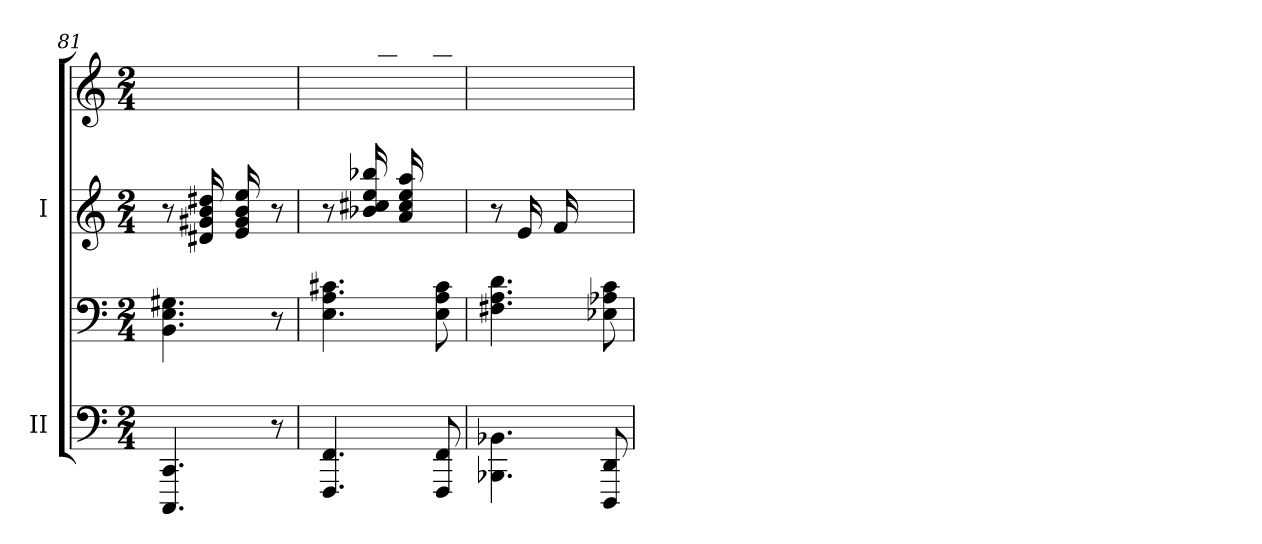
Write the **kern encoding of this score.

**kern	**kern	**kern	**kern
*part2	*part2	*part1	*part1
*staff4	*staff3	*staff2	*staff1
*I"II	*	*I"I	*
*I'II	*	*I'I	*
*clefF4	*clefF4	*clefG2	*clefG2
*k[]	*k[]	*k[]	*k[]
*M2/4	*M2/4	*M2/4	*M2/4
=81	=81	=81	=81
*	*	*	*^
4.CCC/ 4.CC/	4.BB\ 4.E\ 4.G#X\	8r	2ryy	8.ryy
.	.	16d#X/ 16g#X/ 16b/ 16dd#X/LL	.	.
*	*	*	*8va	*
.	.	16ryy	.	16dd#X\ 16gg#X\ 16bb\ 16ddd#X\JJ
*	*	*	*X8va	*
.	.	16e/ 16g#/ 16b/ 16ee/LL	.	16ryy
*	*	*	*8va	*
.	.	16ryy	.	16ee\ 16gg#\ 16bb\ 16eee\JJ
*	*	*	*X8va	*
8r	8r	8r	.	8ryy
=82	=82	=82	=82	=82
4.FFF/ 4.FF/	4.E\ 4.A\ 4.c#X\	8r	4ryy	8.ryy
.	.	16b-X/ 16cc#X/ 16ee/ 16bb-X/LL	.	.
*	*	*	*8va	*
.	.	16ryy	.	16bb-X\ 16ccc#X\ 16eee\ 16bbb-X\JJ
*	*	*	*X8va	*
.	.	16a/ 16cc#/ 16ee/ 16aa/LL	8ryy	16ryy
*	*	*	*8va	*
.	.	8.ryy	.	16aa\J
8FFF/ 8FF/	8E\ 8A\ 8c#\	.	8ryy	8ccc#\ 8eee\ 8aaa\J
=83	=83	=83	=83	=83
*	*	*	*X8va	*
4.BBB-X\ 4.BB-X\	4.F#X\ 4.A\ 4.d\	8r	2ryy	8.ryy
.	.	16e/LL	.	.
.	.	16ryy	.	16e\ 16a\ 16dd\ 16ee\JJ
.	.	16f/LL	.	16ryy
.	.	8.ryy	.	16f\J
8DDD/ 8DD/	8E-X\ 8A-X\ 8c\	.	.	8cc\ 8ee-X\ 8ff\J
*	*	*	*v	*v
=	=	=	=
*-	*-	*-	*-
